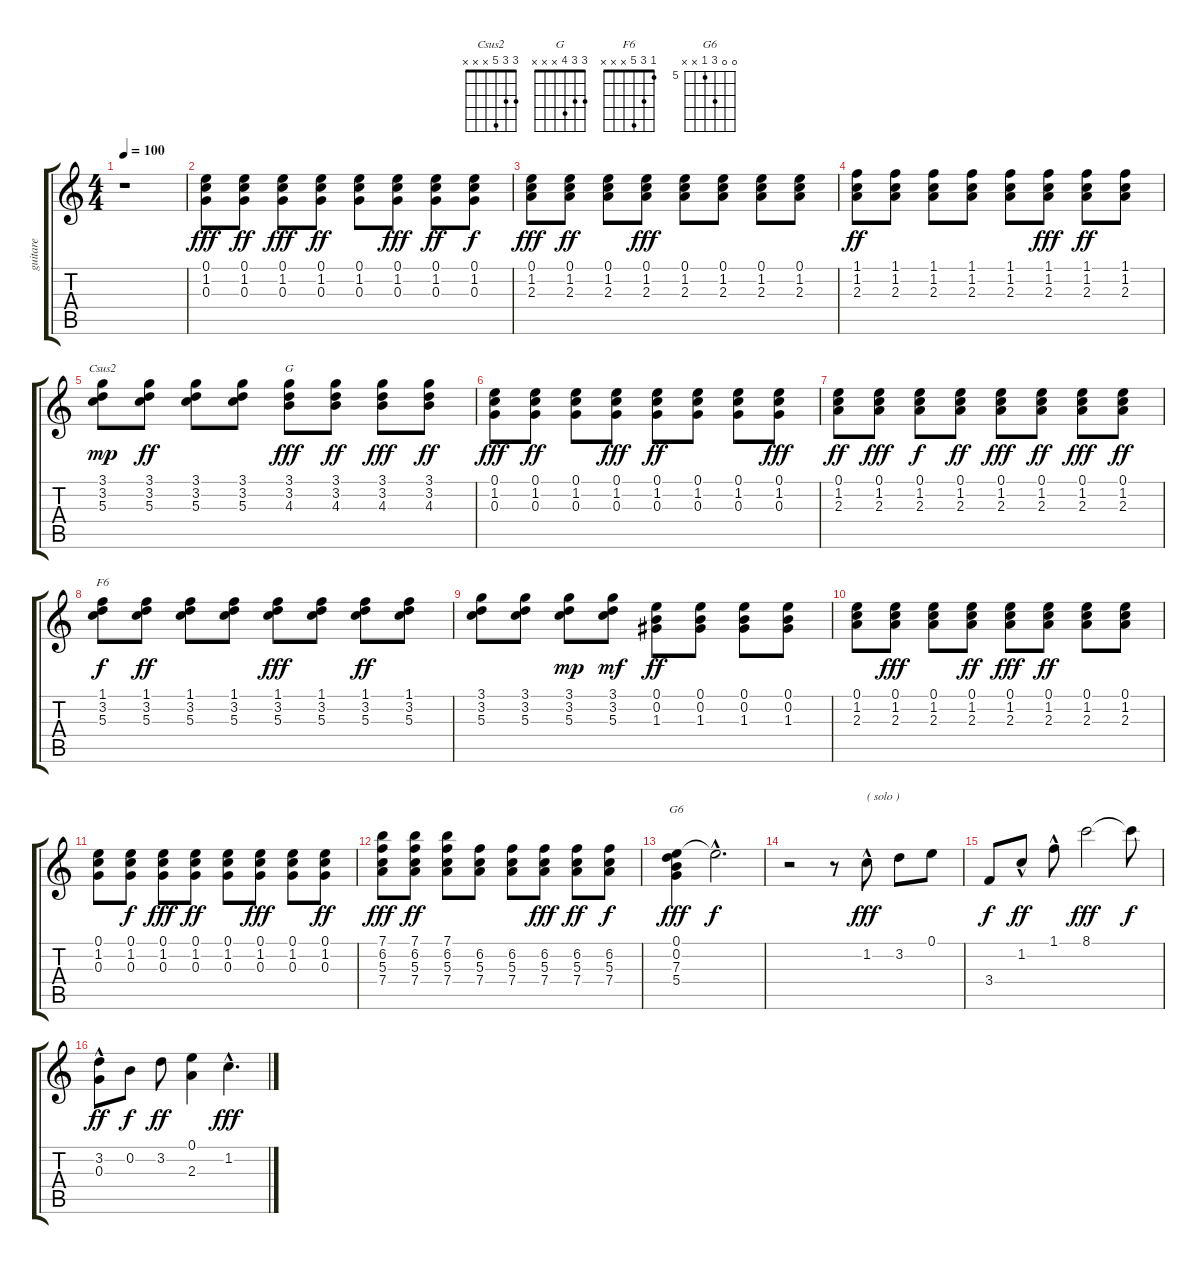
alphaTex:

\track ("guitare" "guitare") {instrument acousticguitarnylon}
\staff {score tabs}
\tuning (E4 B3 G3 D3 A2 E2) {hide}
\chord ("Csus2" 3 3 5 x x x)
\chord ("G" 3 3 4 x x x)
\chord ("F6" 1 3 5 x x x)
\chord ("G6" 0 0 7 5 x x) {firstfret 5}
\ts (4 4)
\tempo 100
\clef g2
\ks c
r.1{dy ff} |
(0.1 1.2 0.3).8{dy fff} (0.1 1.2 0.3).8{dy ff} (0.1 1.2 0.3).8{dy fff} (0.1 1.2 0.3).8{dy ff} (0.1 1.2 0.3).8 (0.1 1.2 0.3).8{dy fff} (0.1 1.2 0.3).8{dy ff} (0.1 1.2 0.3).8{dy f} |
(0.1 1.2 2.3).8{dy fff} (0.1 1.2 2.3).8{dy ff} (0.1 1.2 2.3).8 (0.1 1.2 2.3).8{dy fff} (0.1 1.2 2.3).8 (0.1 1.2 2.3).8 (0.1 1.2 2.3).8 (0.1 1.2 2.3).8 |
(1.1 1.2 2.3).8{dy ff} (1.1 1.2 2.3).8 (1.1 1.2 2.3).8 (1.1 1.2 2.3).8 (1.1 1.2 2.3).8 (1.1 1.2 2.3).8{dy fff} (1.1 1.2 2.3).8{dy ff} (1.1 1.2 2.3).8 |
(3.1 3.2 5.3).8{ch "Csus2" dy mp} (3.1 3.2 5.3).8{dy ff} (3.1 3.2 5.3).8 (3.1 3.2 5.3).8 (3.1 3.2 4.3).8{ch "G" dy fff} (3.1 3.2 4.3).8{dy ff} (3.1 3.2 4.3).8{dy fff} (3.1 3.2 4.3).8{dy ff} |
(0.1 1.2 0.3).8{dy fff} (0.1 1.2 0.3).8{dy ff} (0.1 1.2 0.3).8 (0.1 1.2 0.3).8{dy fff} (0.1 1.2 0.3).8{dy ff} (0.1 1.2 0.3).8 (0.1 1.2 0.3).8 (0.1 1.2 0.3).8{dy fff} |
(0.1 1.2 2.3).8{dy ff} (0.1 1.2 2.3).8{dy fff} (0.1 1.2 2.3).8{dy f} (0.1 1.2 2.3).8{dy ff} (0.1 1.2 2.3).8{dy fff} (0.1 1.2 2.3).8{dy ff} (0.1 1.2 2.3).8{dy fff} (0.1 1.2 2.3).8{dy ff} |
(1.1 3.2 5.3).8{ch "F6" dy f} (1.1 3.2 5.3).8{dy ff} (1.1 3.2 5.3).8 (1.1 3.2 5.3).8 (1.1 3.2 5.3).8{dy fff} (1.1 3.2 5.3).8 (1.1 3.2 5.3).8{dy ff} (1.1 3.2 5.3).8 |
(3.1 3.2 5.3).8 (3.1 3.2 5.3).8 (3.1 3.2 5.3).8{dy mp} (3.1 3.2 5.3).8{dy mf} (0.1 0.2 1.3).8{dy ff} (0.1 0.2 1.3).8 (0.1 0.2 1.3).8 (0.1 0.2 1.3).8 |
(0.1 1.2 2.3).8 (0.1 1.2 2.3).8{dy fff} (0.1 1.2 2.3).8 (0.1 1.2 2.3).8{dy ff} (0.1 1.2 2.3).8{dy fff} (0.1 1.2 2.3).8{dy ff} (0.1 1.2 2.3).8 (0.1 1.2 2.3).8 |
(0.1 1.2 0.3).8 (0.1 1.2 0.3).8{dy f} (0.1 1.2 0.3).8{dy fff} (0.1 1.2 0.3).8{dy ff} (0.1 1.2 0.3).8 (0.1 1.2 0.3).8{dy fff} (0.1 1.2 0.3).8 (0.1 1.2 0.3).8{dy ff} |
(7.1 6.2 5.3 7.4).8{dy fff} (7.1 6.2 5.3 7.4).8{dy ff} (7.1 6.2 5.3 7.4).8 (6.2 5.3 7.4).8 (6.2 5.3 7.4).8 (6.2 5.3 7.4).8{dy fff} (6.2 5.3 7.4).8{dy ff} (6.2 5.3 7.4).8{dy f} |
(0.1 0.2 7.3 5.4).4{ch "G6" dy fff} 0.1{hac t}.2{d dy f} |
r.2 r.8 1.2{hac}.8{txt "( solo )" dy fff} 3.2.8 0.1.8 |
3.4.8{dy f} 1.2{hac}.8{dy ff} 1.1{hac}.8 8.1.2{dy fff} 8.1{t}.8{dy f} |
(3.2 0.3{hac}).8{dy ff} 0.2.8{dy f} 3.2.8{dy ff} (0.1 2.3).4 1.2{hac}.4{d dy fff}
